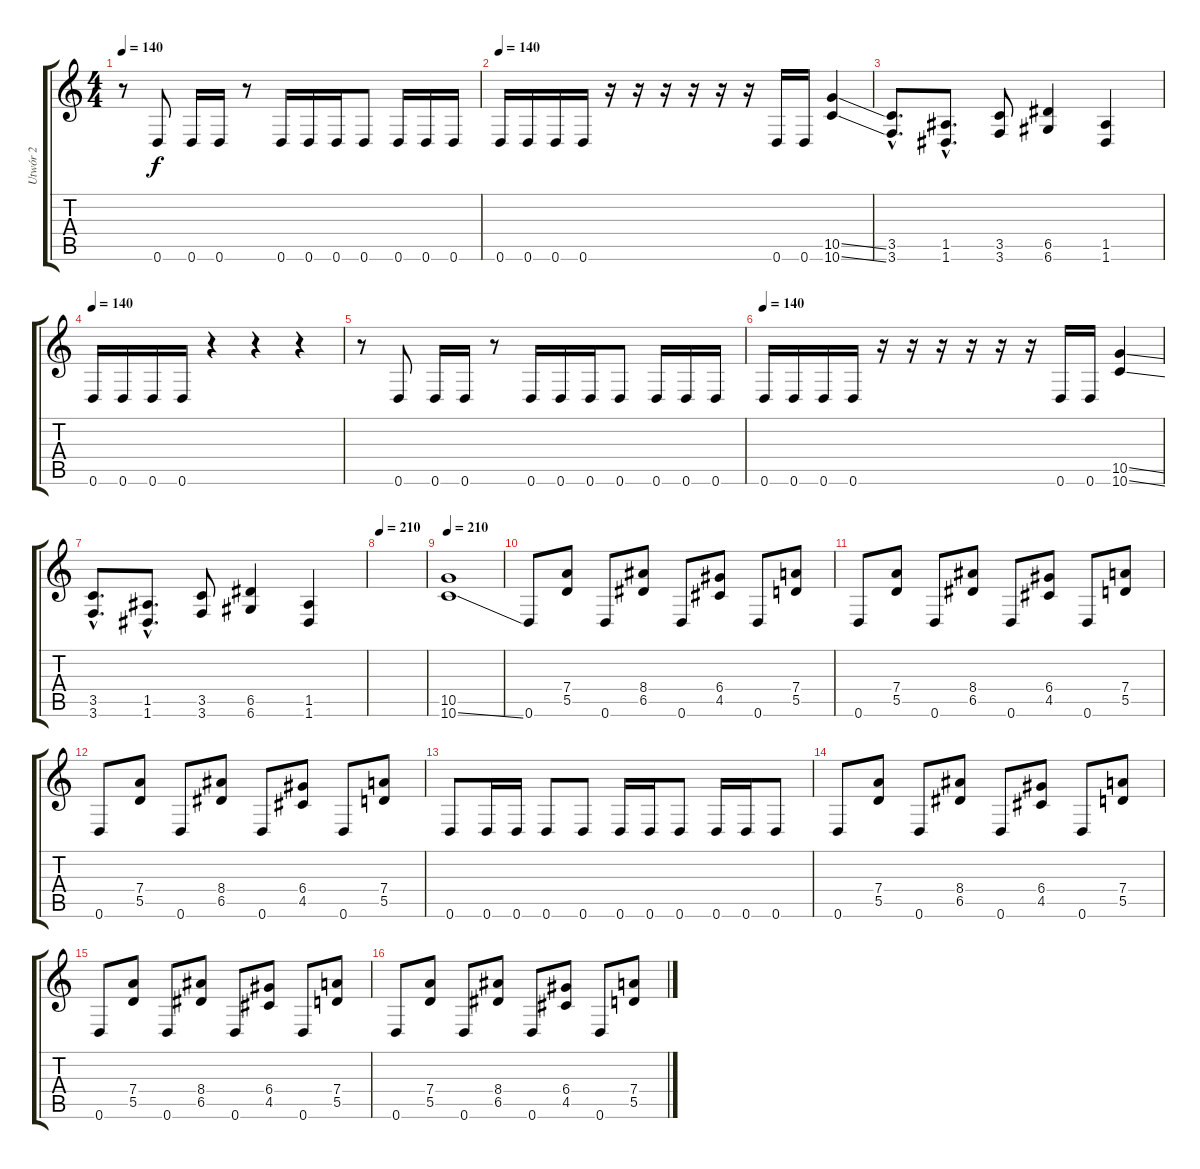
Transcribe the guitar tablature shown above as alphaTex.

\track ("Utwór 2" "Utwór 2") {instrument overdrivenguitar}
\staff {score tabs}
\tuning (E4 B3 G3 D3 A2 D2) {hide}
\ts (4 4)
\tempo 140
\clef g2
\ks c
r.8{dy f} 0.6.8 0.6.16 0.6.16 r.8 0.6.16 0.6.16 0.6.16 0.6.8 0.6.16 0.6.16 0.6.16 |
\tempo 140
0.6.16 0.6.16 0.6.16 0.6.16 r.16 r.16 r.16 r.16 r.16 r.16 0.6.16 0.6.16 (10.5{ss} 10.6{ss}).4 |
(3.5{hac} 3.6{hac}).8{d} (1.5{hac} 1.6{hac}).8{d} (3.5 3.6).8 (6.5 6.6).4 (1.5 1.6).4 |
\tempo 140
0.6.16 0.6.16 0.6.16 0.6.16 r.4 r.4 r.4 |
r.8 0.6.8 0.6.16 0.6.16 r.8 0.6.16 0.6.16 0.6.16 0.6.8 0.6.16 0.6.16 0.6.16 |
\tempo 140
0.6.16 0.6.16 0.6.16 0.6.16 r.16 r.16 r.16 r.16 r.16 r.16 0.6.16 0.6.16 (10.5{ss} 10.6{ss}).4 |
(3.5{hac} 3.6{hac}).8{d} (1.5{hac} 1.6{hac}).8{d} (3.5 3.6).8 (6.5 6.6).4 (1.5 1.6).4 |
\tempo 210
|
\tempo 210
(10.5 10.6{ss}).1 |
0.6.8 (7.4 5.5).8 0.6.8 (8.4 6.5).8 0.6.8 (6.4 4.5).8 0.6.8 (7.4 5.5).8 |
0.6.8 (7.4 5.5).8 0.6.8 (8.4 6.5).8 0.6.8 (6.4 4.5).8 0.6.8 (7.4 5.5).8 |
0.6.8 (7.4 5.5).8 0.6.8 (8.4 6.5).8 0.6.8 (6.4 4.5).8 0.6.8 (7.4 5.5).8 |
0.6.8 0.6.16 0.6.16 0.6.8 0.6.8 0.6.16 0.6.16 0.6.8 0.6.16 0.6.16 0.6.8 |
0.6.8 (7.4 5.5).8 0.6.8 (8.4 6.5).8 0.6.8 (6.4 4.5).8 0.6.8 (7.4 5.5).8 |
0.6.8 (7.4 5.5).8 0.6.8 (8.4 6.5).8 0.6.8 (6.4 4.5).8 0.6.8 (7.4 5.5).8 |
0.6.8 (7.4 5.5).8 0.6.8 (8.4 6.5).8 0.6.8 (6.4 4.5).8 0.6.8 (7.4 5.5).8
